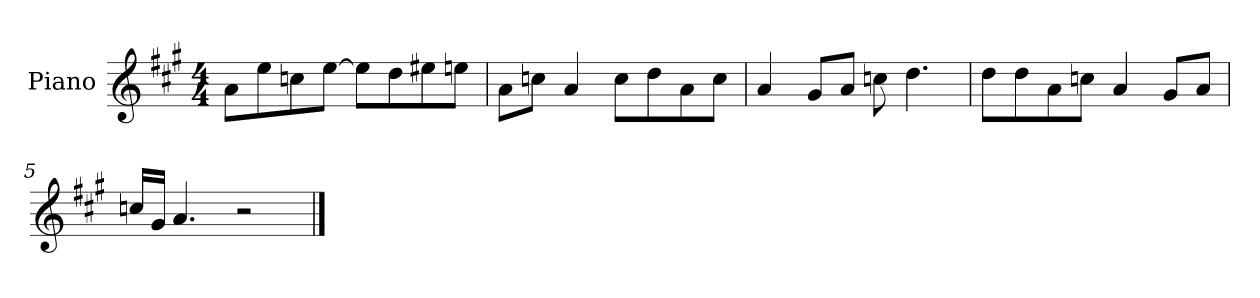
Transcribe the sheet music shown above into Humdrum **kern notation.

**kern
*part1
*staff1
*I"Piano
*I'P-no
*clefG2
*k[f#c#g#]
*M4/4
*MM90
=1
8a\L
8ee\
8ccn\
[8ee\J
8ee\L]
8dd\
8ee#X\
8een\J
=2
8a\L
8ccn\J
4a/
8cc\L
8dd\
8a\
8cc\J
=3
4a/
8g#/L
8a/J
8ccn\
4.dd\
=4
8dd\L
8dd\
8a\
8ccn\J
4a/
8g#/L
8a/J
=5
16ccn/LL
16g#/JJ
4.a/
2r
==
*-
